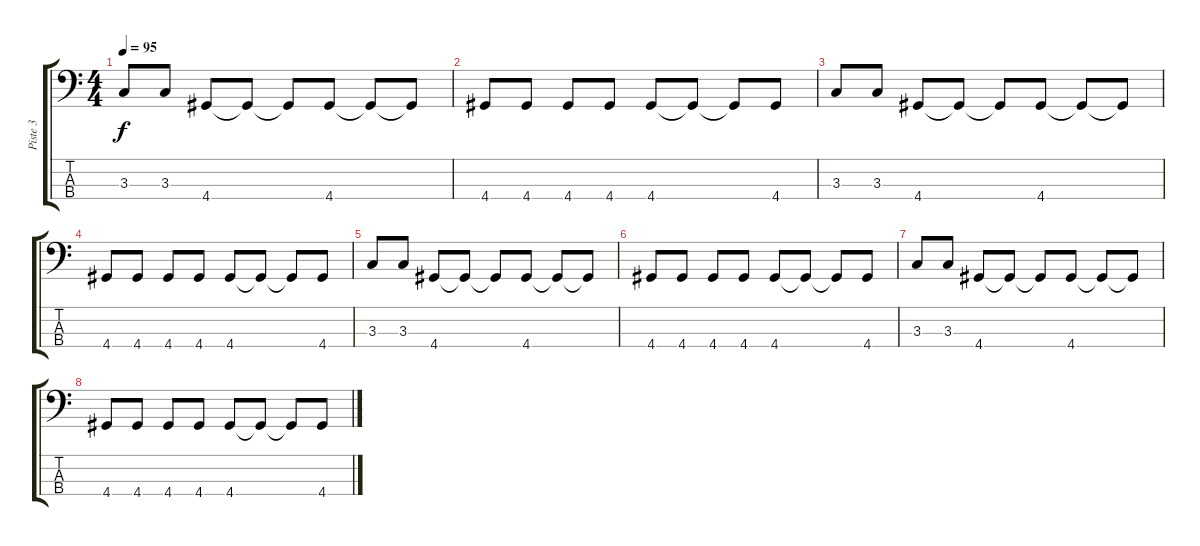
\track ("Piste 3" "Piste 3") {instrument electricbassfinger}
\staff {score tabs}
\tuning (G2 D2 A1 E1) {hide}
\ts (4 4)
\tempo 95
\clef f4
\ks c
3.3.8{dy f} 3.3.8 4.4.8 4.4{t}.8 4.4{t}.8 4.4.8 4.4{t}.8 4.4{t}.8 |
4.4.8 4.4.8 4.4.8 4.4.8 4.4.8 4.4{t}.8 4.4{t}.8 4.4.8 |
3.3.8 3.3.8 4.4.8 4.4{t}.8 4.4{t}.8 4.4.8 4.4{t}.8 4.4{t}.8 |
4.4.8 4.4.8 4.4.8 4.4.8 4.4.8 4.4{t}.8 4.4{t}.8 4.4.8 |
3.3.8 3.3.8 4.4.8 4.4{t}.8 4.4{t}.8 4.4.8 4.4{t}.8 4.4{t}.8 |
4.4.8 4.4.8 4.4.8 4.4.8 4.4.8 4.4{t}.8 4.4{t}.8 4.4.8 |
3.3.8 3.3.8 4.4.8 4.4{t}.8 4.4{t}.8 4.4.8 4.4{t}.8 4.4{t}.8 |
4.4.8 4.4.8 4.4.8 4.4.8 4.4.8 4.4{t}.8 4.4{t}.8 4.4.8
